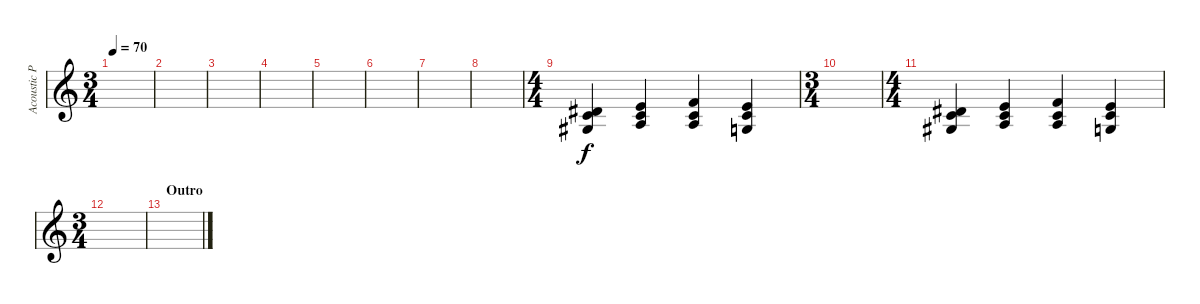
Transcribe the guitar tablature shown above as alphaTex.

\track ("Acoustic Piano (Staff 1)" "Acoustic P") {instrument acousticgrandpiano}
\staff {score}
\tuning (E4 B3 G3 D3 A2 E2 B1) {hide}
\ts (3 4)
\tempo 70
\clef g2
\ks c
|
|
|
|
|
|
|
|
\ts (4 4)
(1.2 1.3 13.4).4 (0.1 1.2 2.3).4 (1.1 1.2 2.3).4 (0.1 1.2 0.3).4 |
\ts (3 4)
|
\ts (4 4)
(1.2 1.3 13.4).4 (0.1 1.2 2.3).4 (1.1 1.2 2.3).4 (0.1 1.2 0.3).4 |
\ts (3 4)
|
\section ("" "Outro")
